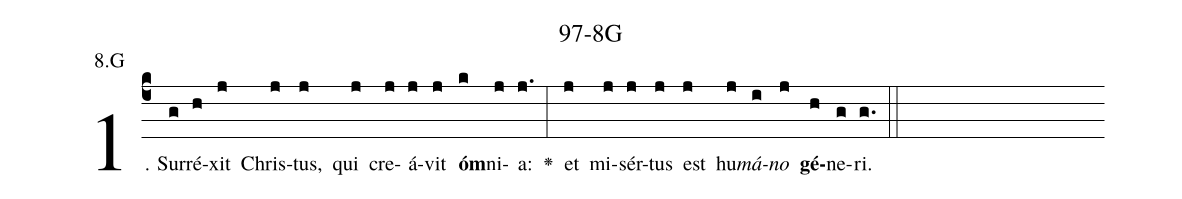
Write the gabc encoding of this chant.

name: 97-8G;
annotation: 8.G;
%%
(c4)1. Sur(g)ré(h)xit(j) Chris(j)tus,(j) qui(j) cre(j)á(j)vit(j) <b>óm</b>(k)ni(j)a:(j.) <v>\greheightstar</v>(:) et(j) mi(j)sér(j)tus(j) est(j) hu(j)<i>má</i>(i)<i>no</i>(j) <b>gé</b>(h)ne(g)ri.(g.) (::)


%E(j) u(j) o(i) u(j) a(h) e.(g.) (::)
